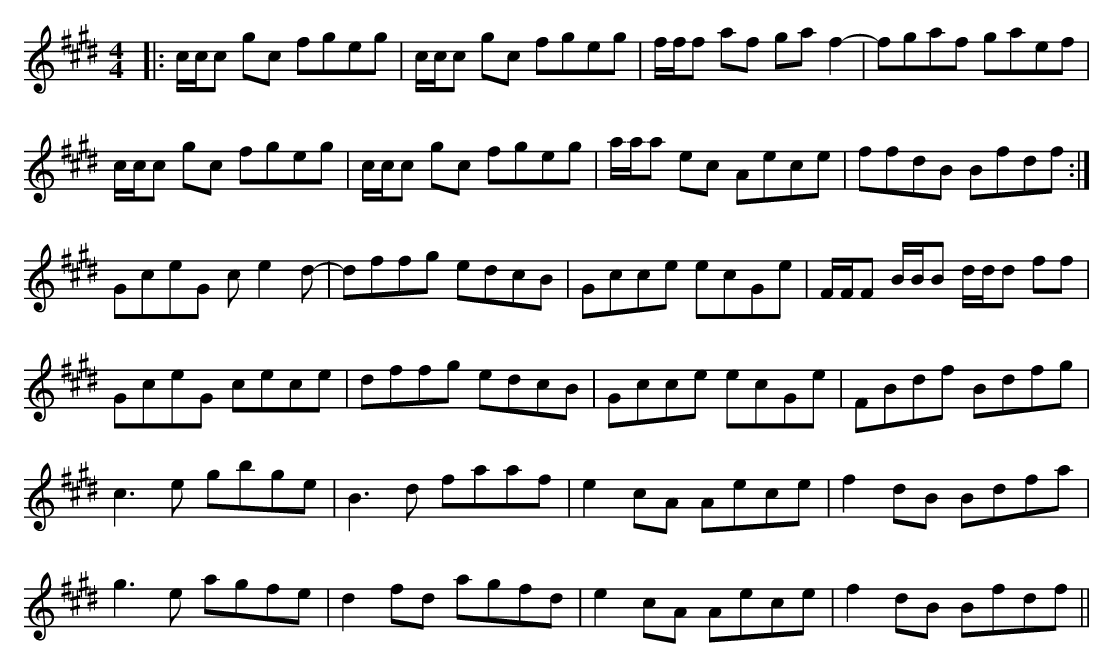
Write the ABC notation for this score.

X:1
M:4/4
K:E
|:c/c/c gc fgeg|c/c/c gc fgeg|f/f/f af gaf2-|fgaf gaef|
c/c/c gc fgeg|c/c/c gc fgeg|a/a/a ec Aece|ffdB Bfdf:|
GceG ce2d-|dffg edcB|Gcce ecGe|F/F/F B/B/B d/d/d ff|
GceG cece|dffg edcB|Gcce ecGe|FBdf Bdfg|
c3e gbge|B3d faaf|e2cA Aece|f2dB Bdfa|
g3e agfe|d2fd agfd|e2cA Aece|f2dB Bfdf||
